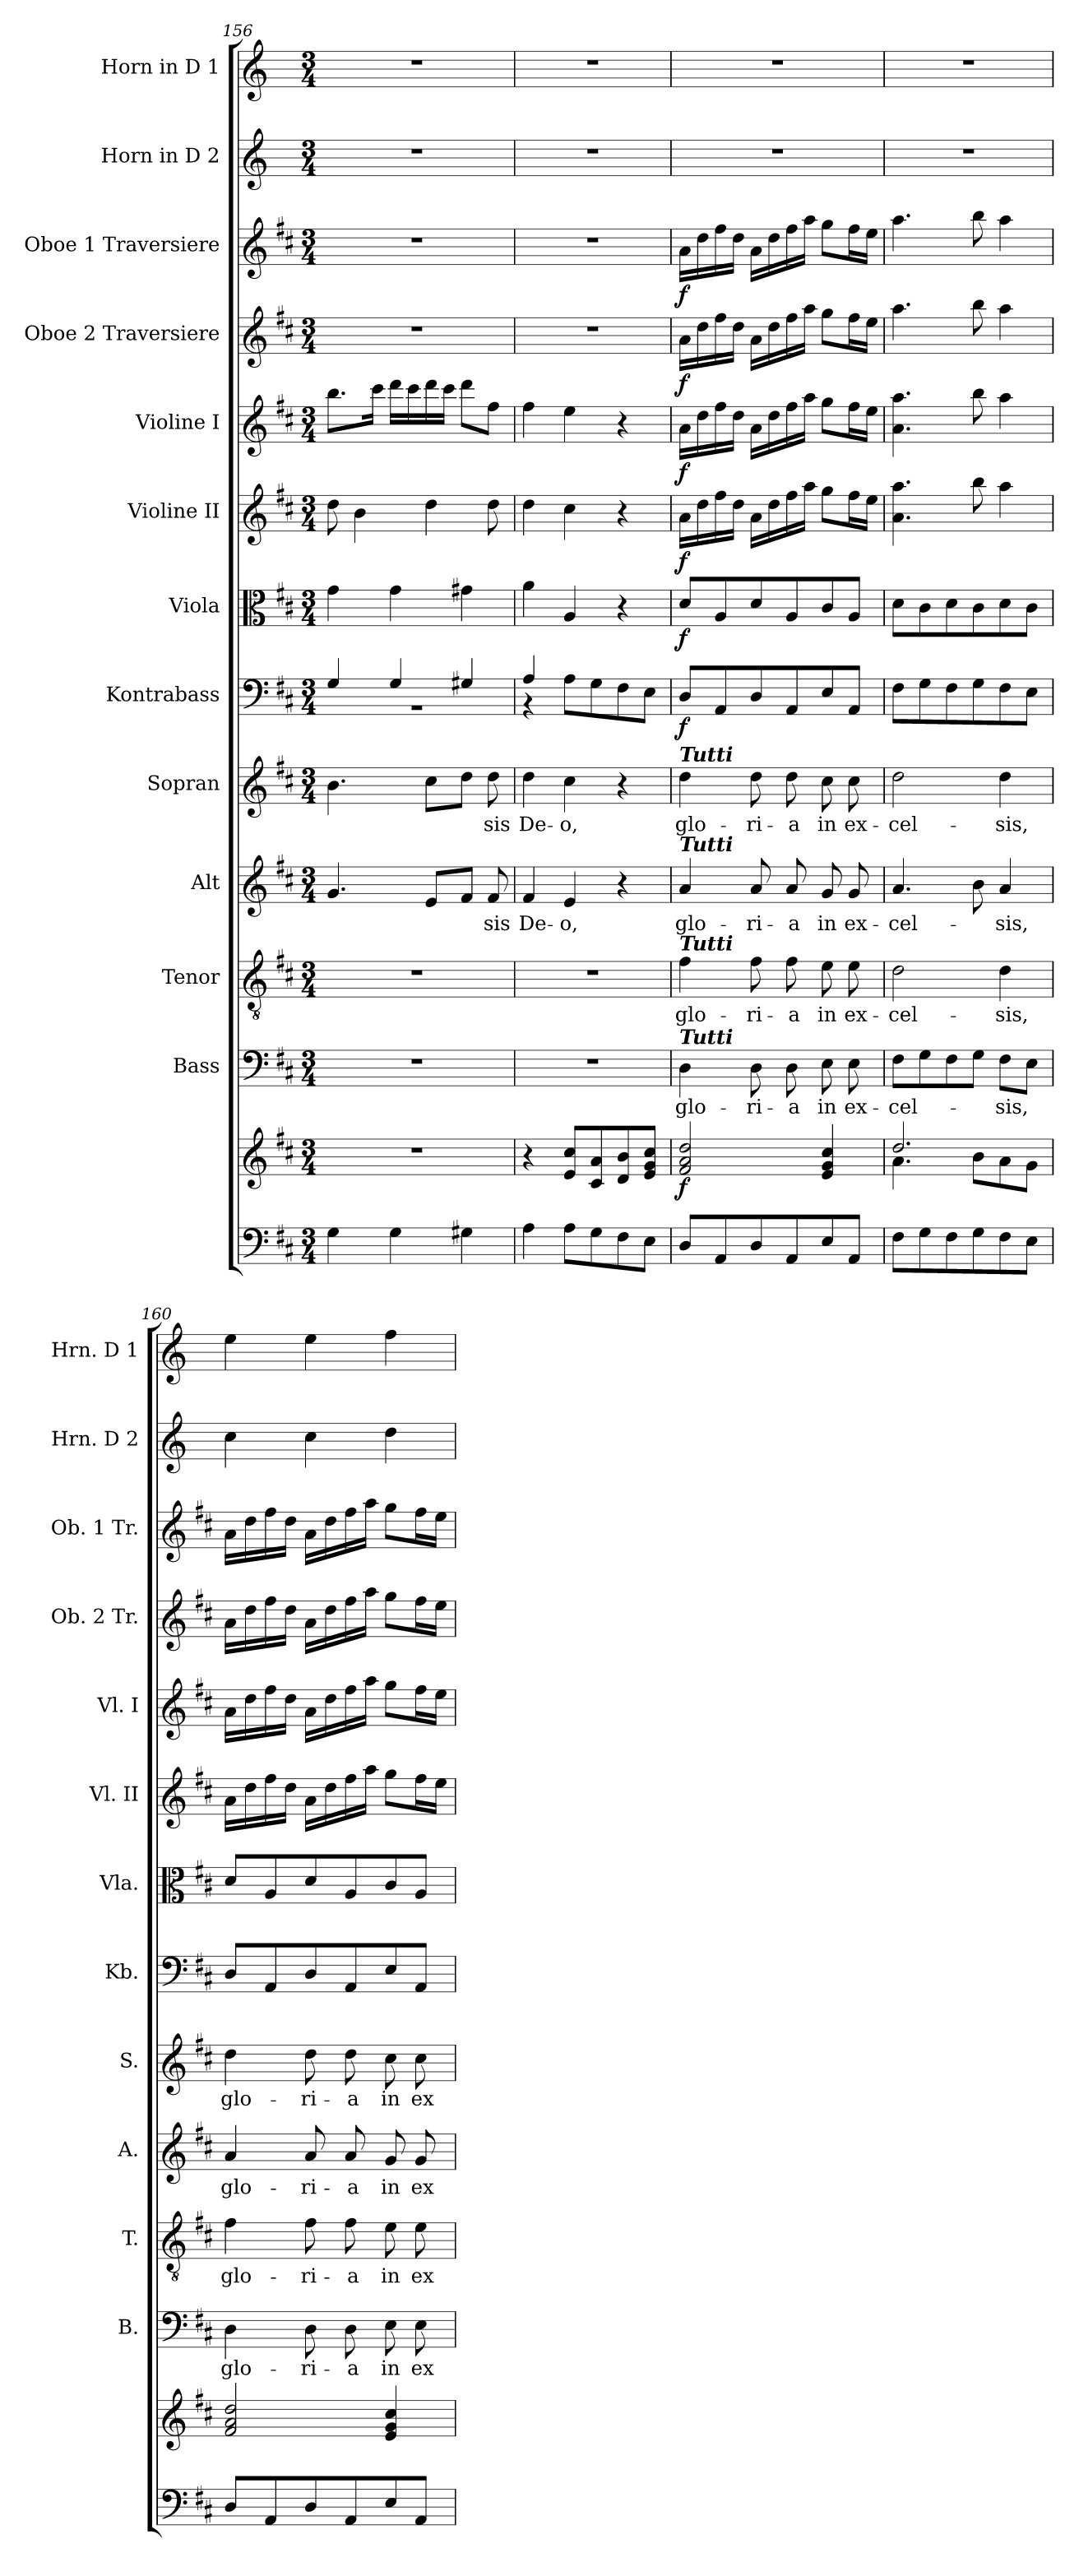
**kern	**kern	**dynam	**kern	**text	**kern	**text	**kern	**text	**kern	**text	**kern	**dynam	**kern	**dynam	**kern	**dynam	**kern	**dynam	**kern	**dynam	**kern	**dynam	**kern	**kern
*part13	*part13	*part13	*part12	*part12	*part11	*part11	*part10	*part10	*part9	*part9	*part8	*part8	*part7	*part7	*part6	*part6	*part5	*part5	*part4	*part4	*part3	*part3	*part2	*part1
*staff14	*staff13	*staff13/14	*staff12	*staff12	*staff11	*staff11	*staff10	*staff10	*staff9	*staff9	*staff8	*staff8	*staff7	*staff7	*staff6	*staff6	*staff5	*staff5	*staff4	*staff4	*staff3	*staff3	*staff2	*staff1
*	*	*	*I"Bass	*	*I"Tenor	*	*I"Alt	*	*I"Sopran	*	*I"Kontrabass	*	*I"Viola	*	*I"Violine II	*	*I"Violine I	*	*I"Oboe 2 Traversiere	*	*I"Oboe 1 Traversiere	*	*I"Horn in D 2	*I"Horn in D 1
*	*	*	*I'B.	*	*I'T.	*	*I'A.	*	*I'S.	*	*I'Kb.	*	*I'Vla.	*	*I'Vl. II	*	*I'Vl. I	*	*I'Ob. 2 Tr.	*	*I'Ob. 1 Tr.	*	*I'Hrn. D 2	*I'Hrn. D 1
!!LO:PB:g=z
*clefF4	*clefG2	*	*clefF4	*	*clefGv2	*	*clefG2	*	*clefG2	*	*clefF4	*	*clefC3	*	*clefG2	*	*clefG2	*	*clefG2	*	*clefG2	*	*clefG2	*clefG2
*	*	*	*	*	*	*	*	*	*	*	*ITrd7c12	*	*	*	*	*	*	*	*	*	*	*	*ITrd6c10	*ITrd6c10
*k[f#c#]	*k[f#c#]	*	*k[f#c#]	*	*k[f#c#]	*	*k[f#c#]	*	*k[f#c#]	*	*k[f#c#]	*	*k[f#c#]	*	*k[f#c#]	*	*k[f#c#]	*	*k[f#c#]	*	*k[f#c#]	*	*k[f#c#]	*k[f#c#]
*D:	*D:	*	*D:	*	*D:	*	*D:	*	*D:	*	*D:	*	*D:	*	*D:	*	*D:	*	*D:	*	*D:	*	*D:	*D:
*M3/4	*M3/4	*	*M3/4	*	*M3/4	*	*M3/4	*	*M3/4	*	*M3/4	*	*M3/4	*	*M3/4	*	*M3/4	*	*M3/4	*	*M3/4	*	*M3/4	*M3/4
=156	=156	=156	=156	=156	=156	=156	=156	=156	=156	=156	=156	=156	=156	=156	=156	=156	=156	=156	=156	=156	=156	=156	=156	=156
*	*	*	*	*	*	*	*	*	*	*	*^	*	*	*	*	*	*	*	*	*	*	*	*	*
4G\	2.r	.	2.r	.	2.r	.	4.g/	.	4.b\	.	4GG/	2.rBB	.	4g\	.	8dd\	.	8.bb\L	.	2.r	.	2.r	.	2.r	2.r
.	.	.	.	.	.	.	.	.	.	.	.	.	.	.	.	4b\	.	.	.	.	.	.	.	.	.
.	.	.	.	.	.	.	.	.	.	.	.	.	.	.	.	.	.	16ccc#\Jk	.	.	.	.	.	.	.
4G\	.	.	.	.	.	.	.	.	.	.	4GG/	.	.	4g\	.	.	.	16ddd\LL	.	.	.	.	.	.	.
.	.	.	.	.	.	.	.	.	.	.	.	.	.	.	.	.	.	16ccc#\	.	.	.	.	.	.	.
.	.	.	.	.	.	.	8e/L	.	8cc#\L	.	.	.	.	.	.	4dd\	.	16ddd\	.	.	.	.	.	.	.
.	.	.	.	.	.	.	.	.	.	.	.	.	.	.	.	.	.	16ccc#\JJ	.	.	.	.	.	.	.
4G#X\	.	.	.	.	.	.	8f#/J	.	8dd\J	.	4GG#X/	.	.	4g#X\	.	.	.	8ddd\L	.	.	.	.	.	.	.
!	!	!	!	!	!	!	!	!LO:LY:b	!	!LO:LY:b	!	!	!	!	!	!	!	!	!	!	!	!	!	!	!
.	.	.	.	.	.	.	8f#/	-sis	8dd\	-sis	.	.	.	.	.	8dd\	.	8ff#\J	.	.	.	.	.	.	.
=157	=157	=157	=157	=157	=157	=157	=157	=157	=157	=157	=157	=157	=157	=157	=157	=157	=157	=157	=157	=157	=157	=157	=157	=157	=157
!	!	!	!	!	!	!	!	!LO:LY:b	!	!LO:LY:b	!	!	!	!	!	!	!	!	!	!	!	!	!	!	!
4A\	4r	.	2.r	.	2.r	.	4f#/	De-	4dd\	De-	4AA/	4rBB	.	4a\	.	4dd\	.	4ff#\	.	2.r	.	2.r	.	2.r	2.r
!	!	!	!	!	!	!	!	!LO:LY:b	!	!LO:LY:b	!	!	!	!	!	!	!	!	!	!	!	!	!	!	!
8A\L	8e/ 8cc#/L	.	.	.	.	.	4e/	-o,	4cc#\	-o,	2ryy	8AA\L	.	4A/	.	4cc#\	.	4ee\	.	.	.	.	.	.	.
8G\	8c#/ 8a/	.	.	.	.	.	.	.	.	.	.	8GG\	.	.	.	.	.	.	.	.	.	.	.	.	.
8F#\	8d/ 8b/	.	.	.	.	.	4r	.	4r	.	.	8FF#\	.	4r	.	4r	.	4r	.	.	.	.	.	.	.
8E\J	8e/ 8g/ 8cc#/J	.	.	.	.	.	.	.	.	.	.	8EE\J	.	.	.	.	.	.	.	.	.	.	.	.	.
=158	=158	=158	=158	=158	=158	=158	=158	=158	=158	=158	=158	=158	=158	=158	=158	=158	=158	=158	=158	=158	=158	=158	=158	=158	=158
!	!	!	!	!	!	!	!	!	!LO:TX:a:Bi:t=Tutti	!	!	!	!	!	!	!	!	!	!	!	!	!	!	!	!
!	!	!	!	!	!	!	!LO:TX:a:Bi:t=Tutti	!	!	!	!	!	!	!	!	!	!	!	!	!	!	!	!	!	!
!	!	!	!	!	!LO:TX:a:Bi:t=Tutti	!	!	!	!	!	!	!	!	!	!	!	!	!	!	!	!	!	!	!	!
!	!	!	!LO:TX:a:Bi:t=Tutti	!	!	!	!	!	!	!	!	!	!	!	!	!	!	!	!	!	!	!	!	!	!
!	!	!LO:DY:b	!	!LO:LY:b	!	!LO:LY:b	!	!LO:LY:b	!	!LO:LY:b	!	!	!LO:DY:b	!	!LO:DY:b	!	!LO:DY:b	!	!LO:DY:b	!	!LO:DY:b	!	!LO:DY:b	!	!
*	*	*	*	*	*	*	*	*	*	*	*v	*v	*	*	*	*	*	*	*	*	*	*	*	*	*
8D/L	2f#/ 2a/ 2dd/	f	4D\	glo-	4f#\	glo-	4a/	glo-	4dd\	glo-	8DD/L	f	8d/L	f	16a\LL	f	16a\LL	f	16a\LL	f	16a\LL	f	2.r	2.r
.	.	.	.	.	.	.	.	.	.	.	.	.	.	.	16dd\	.	16dd\	.	16dd\	.	16dd\	.	.	.
8AA/	.	.	.	.	.	.	.	.	.	.	8AAA/	.	8A/	.	16ff#\	.	16ff#\	.	16ff#\	.	16ff#\	.	.	.
.	.	.	.	.	.	.	.	.	.	.	.	.	.	.	16dd\JJ	.	16dd\JJ	.	16dd\JJ	.	16dd\JJ	.	.	.
!	!	!	!	!LO:LY:b	!	!LO:LY:b	!	!LO:LY:b	!	!LO:LY:b	!	!	!	!	!	!	!	!	!	!	!	!	!	!
8D/	.	.	8D\	-ri-	8f#\	-ri-	8a/	-ri-	8dd\	-ri-	8DD/	.	8d/	.	16a\LL	.	16a\LL	.	16a\LL	.	16a\LL	.	.	.
.	.	.	.	.	.	.	.	.	.	.	.	.	.	.	16dd\	.	16dd\	.	16dd\	.	16dd\	.	.	.
!	!	!	!	!LO:LY:b	!	!LO:LY:b	!	!LO:LY:b	!	!LO:LY:b	!	!	!	!	!	!	!	!	!	!	!	!	!	!
8AA/	.	.	8D\	-a	8f#\	-a	8a/	-a	8dd\	-a	8AAA/	.	8A/	.	16ff#\	.	16ff#\	.	16ff#\	.	16ff#\	.	.	.
.	.	.	.	.	.	.	.	.	.	.	.	.	.	.	16aa\JJ	.	16aa\JJ	.	16aa\JJ	.	16aa\JJ	.	.	.
!	!	!	!	!LO:LY:b	!	!LO:LY:b	!	!LO:LY:b	!	!LO:LY:b	!	!	!	!	!	!	!	!	!	!	!	!	!	!
8E/	4e/ 4g/ 4cc#/	.	8E\	in	8e\	in	8g/	in	8cc#\	in	8EE/	.	8c#/	.	8gg\L	.	8gg\L	.	8gg\L	.	8gg\L	.	.	.
!	!	!	!	!LO:LY:b	!	!LO:LY:b	!	!LO:LY:b	!	!LO:LY:b	!	!	!	!	!	!	!	!	!	!	!	!	!	!
8AA/J	.	.	8E\	ex-	8e\	ex-	8g/	ex-	8cc#\	ex-	8AAA/J	.	8A/J	.	16ff#\L	.	16ff#\L	.	16ff#\L	.	16ff#\L	.	.	.
.	.	.	.	.	.	.	.	.	.	.	.	.	.	.	16ee\JJ	.	16ee\JJ	.	16ee\JJ	.	16ee\JJ	.	.	.
=159	=159	=159	=159	=159	=159	=159	=159	=159	=159	=159	=159	=159	=159	=159	=159	=159	=159	=159	=159	=159	=159	=159	=159	=159
*	*^	*	*	*	*	*	*	*	*	*	*	*	*	*	*	*	*	*	*	*	*	*	*	*
!	!	!	!	!	!LO:LY:b	!	!LO:LY:b	!	!LO:LY:b	!	!LO:LY:b	!	!	!	!	!	!	!	!	!	!	!	!	!	!
8F#\L	2.dd/	4.a\	.	8F#\L	-cel-	2d\	-cel-	4.a/	-cel-	2dd\	-cel-	8FF#\L	.	8d\L	.	4.a\ 4.aa\	.	4.a\ 4.aa\	.	4.aa\	.	4.aa\	.	2.r	2.r
8G\	.	.	.	8G\	.	.	.	.	.	.	.	8GG\	.	8c#\	.	.	.	.	.	.	.	.	.	.	.
8F#\	.	.	.	8F#\	.	.	.	.	.	.	.	8FF#\	.	8d\	.	.	.	.	.	.	.	.	.	.	.
8G\	.	8b\L	.	8G\J	.	.	.	8b\	.	.	.	8GG\	.	8c#\	.	8bb\	.	8bb\	.	8bb\	.	8bb\	.	.	.
!	!	!	!	!	!LO:LY:b	!	!LO:LY:b	!	!LO:LY:b	!	!LO:LY:b	!	!	!	!	!	!	!	!	!	!	!	!	!	!
8F#\	.	8a\	.	8F#\L	-sis,	4d\	-sis,	4a/	-sis,	4dd\	-sis,	8FF#\	.	8d\	.	4aa\	.	4aa\	.	4aa\	.	4aa\	.	.	.
8E\J	.	8g\J	.	8E\J	.	.	.	.	.	.	.	8EE\J	.	8c#\J	.	.	.	.	.	.	.	.	.	.	.
=160	=160	=160	=160	=160	=160	=160	=160	=160	=160	=160	=160	=160	=160	=160	=160	=160	=160	=160	=160	=160	=160	=160	=160	=160	=160
!	!	!	!	!	!LO:LY:b	!	!LO:LY:b	!	!LO:LY:b	!	!LO:LY:b	!	!	!	!	!	!	!	!	!	!	!	!	!	!
*	*v	*v	*	*	*	*	*	*	*	*	*	*	*	*	*	*	*	*	*	*	*	*	*	*	*
8D/L	2f#/ 2a/ 2dd/	.	4D\	glo-	4f#\	glo-	4a/	glo-	4dd\	glo-	8DD/L	.	8d/L	.	16a\LL	.	16a\LL	.	16a\LL	.	16a\LL	.	4d\	4f#\
.	.	.	.	.	.	.	.	.	.	.	.	.	.	.	16dd\	.	16dd\	.	16dd\	.	16dd\	.	.	.
8AA/	.	.	.	.	.	.	.	.	.	.	8AAA/	.	8A/	.	16ff#\	.	16ff#\	.	16ff#\	.	16ff#\	.	.	.
.	.	.	.	.	.	.	.	.	.	.	.	.	.	.	16dd\JJ	.	16dd\JJ	.	16dd\JJ	.	16dd\JJ	.	.	.
!	!	!	!	!LO:LY:b	!	!LO:LY:b	!	!LO:LY:b	!	!LO:LY:b	!	!	!	!	!	!	!	!	!	!	!	!	!	!
8D/	.	.	8D\	-ri-	8f#\	-ri-	8a/	-ri-	8dd\	-ri-	8DD/	.	8d/	.	16a\LL	.	16a\LL	.	16a\LL	.	16a\LL	.	4d\	4f#\
.	.	.	.	.	.	.	.	.	.	.	.	.	.	.	16dd\	.	16dd\	.	16dd\	.	16dd\	.	.	.
!	!	!	!	!LO:LY:b	!	!LO:LY:b	!	!LO:LY:b	!	!LO:LY:b	!	!	!	!	!	!	!	!	!	!	!	!	!	!
8AA/	.	.	8D\	-a	8f#\	-a	8a/	-a	8dd\	-a	8AAA/	.	8A/	.	16ff#\	.	16ff#\	.	16ff#\	.	16ff#\	.	.	.
.	.	.	.	.	.	.	.	.	.	.	.	.	.	.	16aa\JJ	.	16aa\JJ	.	16aa\JJ	.	16aa\JJ	.	.	.
!	!	!	!	!LO:LY:b	!	!LO:LY:b	!	!LO:LY:b	!	!LO:LY:b	!	!	!	!	!	!	!	!	!	!	!	!	!	!
8E/	4e/ 4g/ 4cc#/	.	8E\	in	8e\	in	8g/	in	8cc#\	in	8EE/	.	8c#/	.	8gg\L	.	8gg\L	.	8gg\L	.	8gg\L	.	4e\	4g\
!	!	!	!	!LO:LY:b	!	!LO:LY:b	!	!LO:LY:b	!	!LO:LY:b	!	!	!	!	!	!	!	!	!	!	!	!	!	!
8AA/J	.	.	8E\	ex-	8e\	ex-	8g/	ex-	8cc#\	ex-	8AAA/J	.	8A/J	.	16ff#\L	.	16ff#\L	.	16ff#\L	.	16ff#\L	.	.	.
.	.	.	.	.	.	.	.	.	.	.	.	.	.	.	16ee\JJ	.	16ee\JJ	.	16ee\JJ	.	16ee\JJ	.	.	.
=	=	=	=	=	=	=	=	=	=	=	=	=	=	=	=	=	=	=	=	=	=	=	=	=
*-	*-	*-	*-	*-	*-	*-	*-	*-	*-	*-	*-	*-	*-	*-	*-	*-	*-	*-	*-	*-	*-	*-	*-	*-
